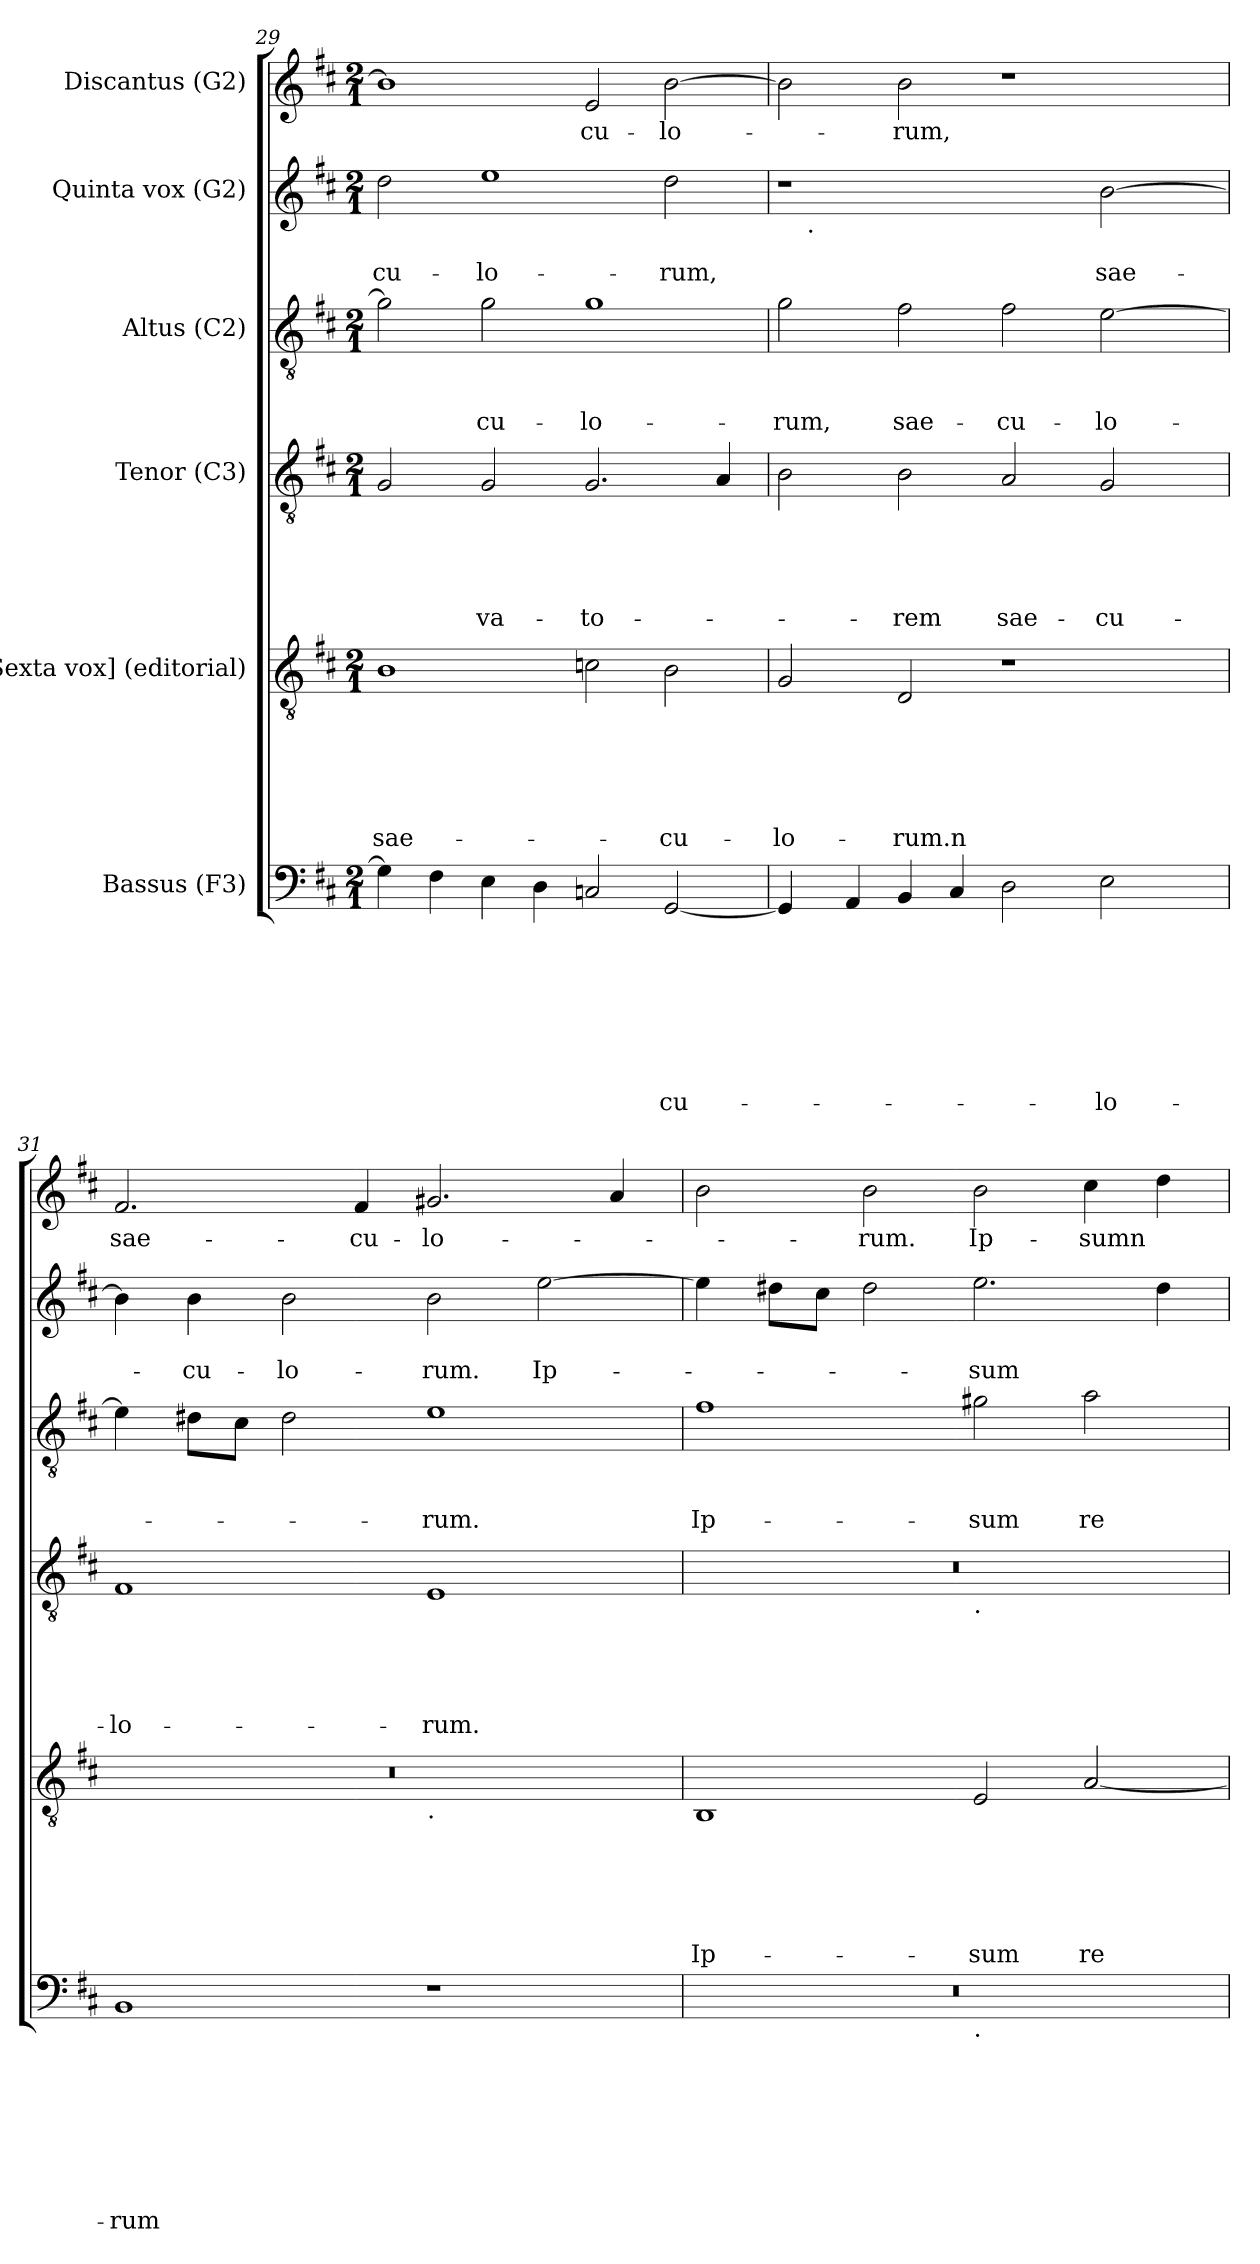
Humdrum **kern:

**kern	**text	**text	**text	**text	**text	**text	**text	**text	**kern	**text	**text	**text	**text	**text	**text	**kern	**text	**text	**text	**text	**text	**kern	**text	**text	**text	**kern	**text	**text	**kern	**text
*part6	*part6	*part6	*part6	*part6	*part6	*part6	*part6	*part6	*part5	*part5	*part5	*part5	*part5	*part5	*part5	*part4	*part4	*part4	*part4	*part4	*part4	*part3	*part3	*part3	*part3	*part2	*part2	*part2	*part1	*part1
*staff6	*staff6	*staff6	*staff6	*staff6	*staff6	*staff6	*staff6	*staff6	*staff5	*staff5	*staff5	*staff5	*staff5	*staff5	*staff5	*staff4	*staff4	*staff4	*staff4	*staff4	*staff4	*staff3	*staff3	*staff3	*staff3	*staff2	*staff2	*staff2	*staff1	*staff1
*I"Bassus (F3)	*	*	*	*	*	*	*	*	*I"[Sexta vox] (editorial)	*	*	*	*	*	*	*I"Tenor (C3)	*	*	*	*	*	*I"Altus (C2)	*	*	*	*I"Quinta vox (G2)	*	*	*I"Discantus (G2)	*
*clefF4	*	*	*	*	*	*	*	*	*clefGv2	*	*	*	*	*	*	*clefGv2	*	*	*	*	*	*clefGv2	*	*	*	*clefG2	*	*	*clefG2	*
*k[f#c#]	*	*	*	*	*	*	*	*	*k[f#c#]	*	*	*	*	*	*	*k[f#c#]	*	*	*	*	*	*k[f#c#]	*	*	*	*k[f#c#]	*	*	*k[f#c#]	*
*D:	*	*	*	*	*	*	*	*	*D:	*	*	*	*	*	*	*D:	*	*	*	*	*	*D:	*	*	*	*D:	*	*	*D:	*
*M2/1	*	*	*	*	*	*	*	*	*M2/1	*	*	*	*	*	*	*M2/1	*	*	*	*	*	*M2/1	*	*	*	*M2/1	*	*	*M2/1	*
=29	=29	=29	=29	=29	=29	=29	=29	=29	=29	=29	=29	=29	=29	=29	=29	=29	=29	=29	=29	=29	=29	=29	=29	=29	=29	=29	=29	=29	=29	=29
!	!	!	!	!	!	!	!	!	!	!	!	!	!	!	!LO:LY:b	!	!	!	!	!	!	!	!	!	!	!	!	!LO:LY:b	!	!
4G\]	.	.	.	.	.	.	.	.	1B	.	.	.	.	.	sae-	2G/	.	.	.	.	.	2g\]	.	.	.	2dd\	.	-cu-	1b]	.
4F#\	.	.	.	.	.	.	.	.	.	.	.	.	.	.	.	.	.	.	.	.	.	.	.	.	.	.	.	.	.	.
!	!	!	!	!	!	!	!	!	!	!	!	!	!	!	!	!	!	!	!	!	!LO:LY:b	!	!	!	!LO:LY:b	!	!	!LO:LY:b	!	!
4E\	.	.	.	.	.	.	.	.	.	.	.	.	.	.	.	2G/	.	.	.	.	-va-	2g\	.	.	-cu-	1ee	.	-lo-	.	.
4D\	.	.	.	.	.	.	.	.	.	.	.	.	.	.	.	.	.	.	.	.	.	.	.	.	.	.	.	.	.	.
!	!	!	!	!	!	!	!	!	!	!	!	!	!	!	!	!	!	!	!	!	!LO:LY:b	!	!	!	!LO:LY:b	!	!	!	!	!LO:LY:b
2Cn/	.	.	.	.	.	.	.	.	2cn\	.	.	.	.	.	.	2.G/	.	.	.	.	-to-	1g	.	.	-lo-	.	.	.	2e/	-cu-
!	!	!	!	!	!	!	!	!LO:LY:b	!	!	!	!	!	!	!LO:LY:b	!	!	!	!	!	!	!	!	!	!	!	!	!LO:LY:b	!	!LO:LY:b
[<2GG/	.	.	.	.	.	.	.	-cu-	2B\	.	.	.	.	.	-cu-	.	.	.	.	.	.	.	.	.	.	2dd\	.	-rum,	[>2b\	-lo-
.	.	.	.	.	.	.	.	.	.	.	.	.	.	.	.	4A/	.	.	.	.	.	.	.	.	.	.	.	.	.	.
=30	=30	=30	=30	=30	=30	=30	=30	=30	=30	=30	=30	=30	=30	=30	=30	=30	=30	=30	=30	=30	=30	=30	=30	=30	=30	=30	=30	=30	=30	=30
!	!	!	!	!	!	!	!	!	!	!	!	!	!	!	!LO:LY:b	!	!	!	!	!	!	!	!	!	!LO:LY:b	!	!	!	!	!
*	*	*	*	*	*	*	*	*	*	*	*	*	*	*	*	*	*	*	*	*	*	*	*	*	*	*^	*	*	*	*
4GG/]	.	.	.	.	.	.	.	.	2G/	.	.	.	.	.	-lo-	2B\	.	.	.	.	.	2g\	.	.	-rum,	1r	16.ryy	.	.	2b\]	.
!	!	!	!	!	!	!	!	!	!	!	!	!	!	!	!	!	!	!	!	!	!	!	!	!	!	!	!LO:TX:b:t=.	!	!	!	!
.	.	.	.	.	.	.	.	.	.	.	.	.	.	.	.	.	.	.	.	.	.	.	.	.	.	.	1ryy	.	.	.	.
4AA/	.	.	.	.	.	.	.	.	.	.	.	.	.	.	.	.	.	.	.	.	.	.	.	.	.	.	.	.	.	.	.
!	!	!	!	!	!	!	!	!	!	!	!	!	!	!	!LO:LY:b	!	!	!	!	!	!LO:LY:b	!	!	!	!LO:LY:b	!	!	!	!	!	!LO:LY:b
4BB/	.	.	.	.	.	.	.	.	2D/	.	.	.	.	.	-rum.n	2B\	.	.	.	.	-rem	2f#\	.	.	sae-	.	.	.	.	2b\	-rum,
4C#/	.	.	.	.	.	.	.	.	.	.	.	.	.	.	.	.	.	.	.	.	.	.	.	.	.	.	.	.	.	.	.
!	!	!	!	!	!	!	!	!	!	!	!	!	!	!	!	!	!	!	!	!	!LO:LY:b	!	!	!	!LO:LY:b	!	!	!	!	!	!
2D\	.	.	.	.	.	.	.	.	1r	.	.	.	.	.	.	2A/	.	.	.	.	sae-	2f#\	.	.	-cu-	2ryy	.	.	.	1r	.
.	.	.	.	.	.	.	.	.	.	.	.	.	.	.	.	.	.	.	.	.	.	.	.	.	.	.	2ryy	.	.	.	.
!	!	!	!	!	!	!	!	!LO:LY:b	!	!	!	!	!	!	!	!	!	!	!	!	!LO:LY:b	!	!	!	!LO:LY:b	!	!	!	!LO:LY:b	!	!
2E\	.	.	.	.	.	.	.	-lo-	.	.	.	.	.	.	.	2G/	.	.	.	.	-cu-	[>2e\	.	.	-lo-	[>2b\	.	.	sae-	.	.
.	.	.	.	.	.	.	.	.	.	.	.	.	.	.	.	.	.	.	.	.	.	.	.	.	.	.	4ryy	.	.	.	.
.	.	.	.	.	.	.	.	.	.	.	.	.	.	.	.	.	.	.	.	.	.	.	.	.	.	.	8ryy	.	.	.	.
.	.	.	.	.	.	.	.	.	.	.	.	.	.	.	.	.	.	.	.	.	.	.	.	.	.	.	32ryy	.	.	.	.
=31	=31	=31	=31	=31	=31	=31	=31	=31	=31	=31	=31	=31	=31	=31	=31	=31	=31	=31	=31	=31	=31	=31	=31	=31	=31	=31	=31	=31	=31	=31	=31
!	!	!	!	!	!	!	!	!LO:LY:b	!	!	!	!	!	!	!	!	!	!	!	!	!LO:LY:b	!	!	!	!	!	!	!	!	!	!LO:LY:b
*	*	*	*	*	*	*	*	*	*^	*	*	*	*	*	*	*	*	*	*	*	*	*	*	*	*	*v	*v	*	*	*	*
1BB	.	.	.	.	.	.	.	-rum	0r	1ryy	.	.	.	.	.	.	1F#	.	.	.	.	-lo-	4e\]	.	.	.	4b\]	.	.	2.f#/	sae-
!	!	!	!	!	!	!	!	!	!	!	!	!	!	!	!	!	!	!	!	!	!	!	!	!	!	!	!	!	!LO:LY:b	!	!
.	.	.	.	.	.	.	.	.	.	.	.	.	.	.	.	.	.	.	.	.	.	.	8d#X\L	.	.	.	4b\	.	-cu-	.	.
.	.	.	.	.	.	.	.	.	.	.	.	.	.	.	.	.	.	.	.	.	.	.	8c#\J	.	.	.	.	.	.	.	.
!	!	!	!	!	!	!	!	!	!	!	!	!	!	!	!	!	!	!	!	!	!	!	!	!	!	!	!	!	!LO:LY:b	!	!
.	.	.	.	.	.	.	.	.	.	.	.	.	.	.	.	.	.	.	.	.	.	.	2d#\	.	.	.	2b\	.	-lo-	.	.
!	!	!	!	!	!	!	!	!	!	!	!	!	!	!	!	!	!	!	!	!	!	!	!	!	!	!	!	!	!	!	!LO:LY:b
.	.	.	.	.	.	.	.	.	.	.	.	.	.	.	.	.	.	.	.	.	.	.	.	.	.	.	.	.	.	4f#/	-cu-
!	!	!	!	!	!	!	!	!	!	!LO:TX:b:t=.	!	!	!	!	!	!	!	!	!	!	!	!	!	!	!	!	!	!	!	!	!
!	!	!	!	!	!	!	!	!	!	!	!	!	!	!	!	!	!	!	!	!	!	!LO:LY:b	!	!	!	!LO:LY:b	!	!	!LO:LY:b	!	!LO:LY:b
1r	.	.	.	.	.	.	.	.	.	1ryy	.	.	.	.	.	.	1E	.	.	.	.	-rum.	1e	.	.	-rum.	2b\	.	-rum.	2.g#X/	-lo-
!	!	!	!	!	!	!	!	!	!	!	!	!	!	!	!	!	!	!	!	!	!	!	!	!	!	!	!	!	!LO:LY:b	!	!
.	.	.	.	.	.	.	.	.	.	.	.	.	.	.	.	.	.	.	.	.	.	.	.	.	.	.	[>2ee\	.	Ip-	.	.
.	.	.	.	.	.	.	.	.	.	.	.	.	.	.	.	.	.	.	.	.	.	.	.	.	.	.	.	.	.	4a/	.
=32	=32	=32	=32	=32	=32	=32	=32	=32	=32	=32	=32	=32	=32	=32	=32	=32	=32	=32	=32	=32	=32	=32	=32	=32	=32	=32	=32	=32	=32	=32	=32
!	!	!	!	!	!	!	!	!	!	!	!	!	!	!	!	!LO:LY:b	!	!	!	!	!	!	!	!	!	!LO:LY:b	!	!	!	!	!
*^	*	*	*	*	*	*	*	*	*v	*v	*	*	*	*	*	*	*^	*	*	*	*	*	*	*	*	*	*	*	*	*	*
0r	1ryy	.	.	.	.	.	.	.	.	1BB	.	.	.	.	.	Ip-	0r	1ryy	.	.	.	.	.	1f#	.	.	Ip-	4ee\]	.	.	2b\	.
.	.	.	.	.	.	.	.	.	.	.	.	.	.	.	.	.	.	.	.	.	.	.	.	.	.	.	.	8dd#X\L	.	.	.	.
.	.	.	.	.	.	.	.	.	.	.	.	.	.	.	.	.	.	.	.	.	.	.	.	.	.	.	.	8cc#\J	.	.	.	.
!	!	!	!	!	!	!	!	!	!	!	!	!	!	!	!	!	!	!	!	!	!	!	!	!	!	!	!	!	!	!	!	!LO:LY:b
.	.	.	.	.	.	.	.	.	.	.	.	.	.	.	.	.	.	.	.	.	.	.	.	.	.	.	.	2dd#\	.	.	2b\	-rum.
!	!	!	!	!	!	!	!	!	!	!	!	!	!	!	!	!	!	!LO:TX:b:t=.	!	!	!	!	!	!	!	!	!	!	!	!	!	!
!	!LO:TX:b:t=.	!	!	!	!	!	!	!	!	!	!	!	!	!	!	!	!	!	!	!	!	!	!	!	!	!	!	!	!	!	!	!
!	!	!	!	!	!	!	!	!	!	!	!	!	!	!	!	!LO:LY:b	!	!	!	!	!	!	!	!	!	!	!LO:LY:b	!	!	!LO:LY:b	!	!LO:LY:b
.	1ryy	.	.	.	.	.	.	.	.	2E/	.	.	.	.	.	-sum	.	1ryy	.	.	.	.	.	2g#X\	.	.	-sum	2.ee\	.	-sum	2b\	Ip-
!	!	!	!	!	!	!	!	!	!	!	!	!	!	!	!	!LO:LY:b	!	!	!	!	!	!	!	!	!	!	!LO:LY:b	!	!	!	!	!LO:LY:b
.	.	.	.	.	.	.	.	.	.	[<2A/	.	.	.	.	.	re-	.	.	.	.	.	.	.	2a\	.	.	re-	.	.	.	4cc#\	-sumn
.	.	.	.	.	.	.	.	.	.	.	.	.	.	.	.	.	.	.	.	.	.	.	.	.	.	.	.	4dd#\	.	.	4dd\	.
*v	*v	*	*	*	*	*	*	*	*	*	*	*	*	*	*	*	*v	*v	*	*	*	*	*	*	*	*	*	*	*	*	*	*
=	=	=	=	=	=	=	=	=	=	=	=	=	=	=	=	=	=	=	=	=	=	=	=	=	=	=	=	=	=	=
*-	*-	*-	*-	*-	*-	*-	*-	*-	*-	*-	*-	*-	*-	*-	*-	*-	*-	*-	*-	*-	*-	*-	*-	*-	*-	*-	*-	*-	*-	*-
